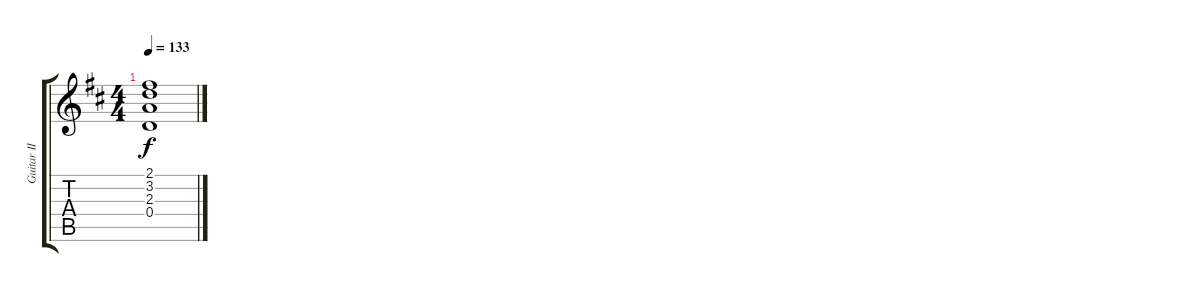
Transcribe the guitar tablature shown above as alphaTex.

\track ("Guitar II" "Guitar II") {instrument distortionguitar}
\staff {score tabs}
\tuning (E4 B3 G3 D3 A2 E2) {hide}
\ts (4 4)
\tempo 133
\clef g2
\ks d
(2.1 3.2 2.3 0.4).1{dy f}
